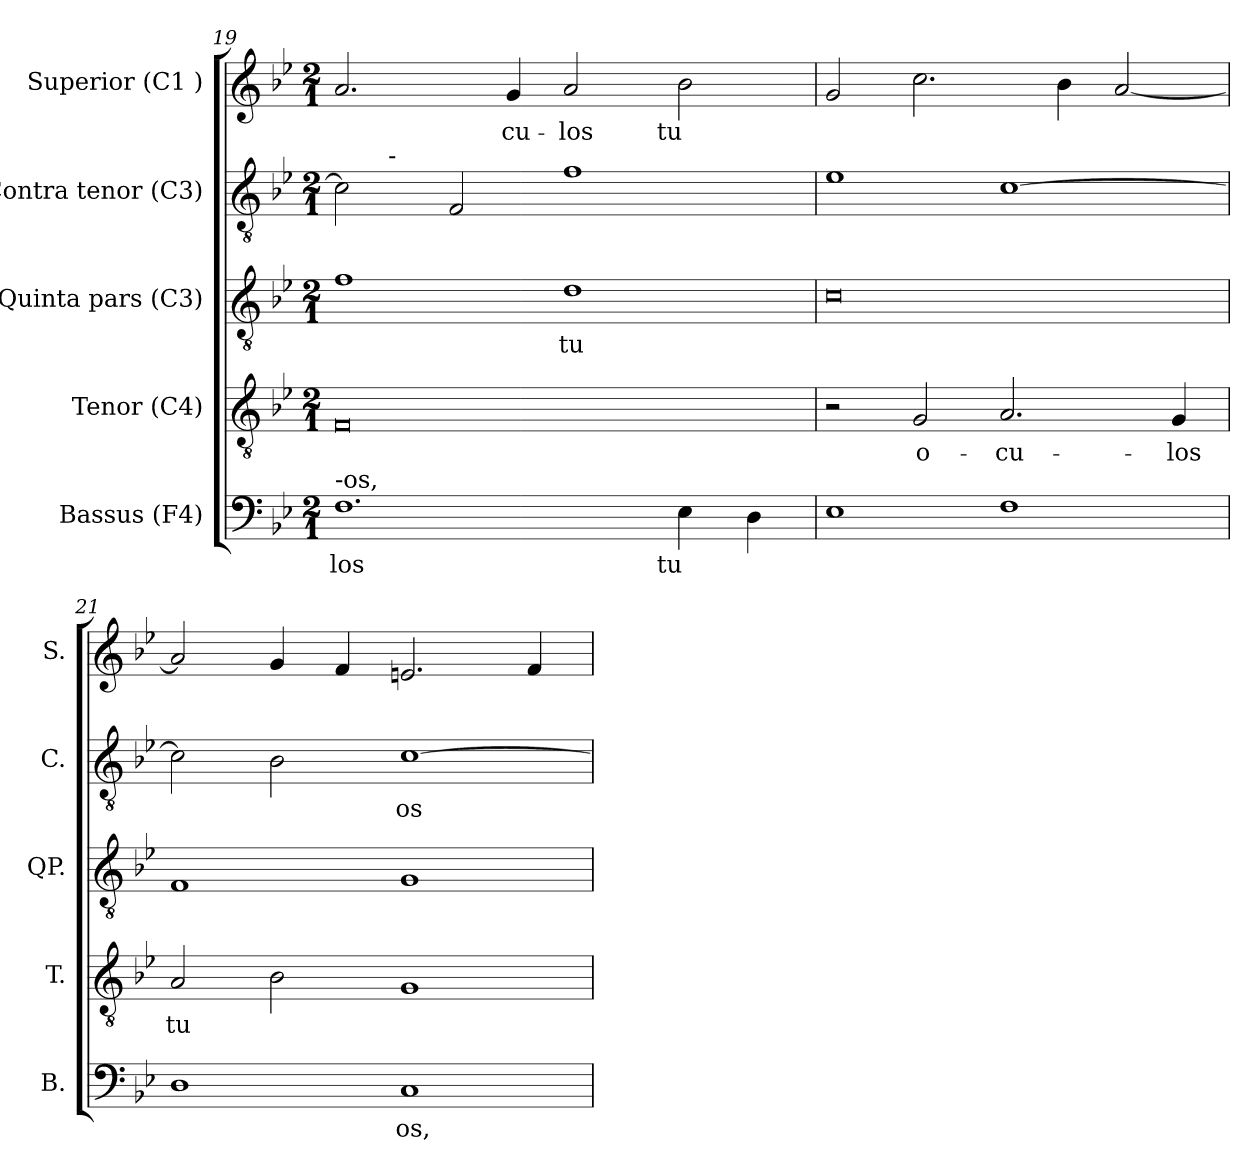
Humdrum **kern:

**kern	**text	**kern	**text	**kern	**text	**kern	**text	**kern	**text
*part5	*part5	*part4	*part4	*part3	*part3	*part2	*part2	*part1	*part1
*staff5	*staff5	*staff4	*staff4	*staff3	*staff3	*staff2	*staff2	*staff1	*staff1
*I"Bassus (F4)	*	*I"Tenor (C4)	*	*I"Quinta pars (C3)	*	*I"Contra tenor (C3)	*	*I"Superior (C1 )	*
*I'B.	*	*I'T.	*	*I'QP.	*	*I'C.	*	*I'S.	*
!!LO:LB:g=z
*clefF4	*	*clefGv2	*	*clefGv2	*	*clefGv2	*	*clefG2	*
*k[b-e-]	*	*k[b-e-]	*	*k[b-e-]	*	*k[b-e-]	*	*k[b-e-]	*
*B-:	*	*B-:	*	*B-:	*	*B-:	*	*B-:	*
*M2/1	*	*M2/1	*	*M2/1	*	*M2/1	*	*M2/1	*
=19	=19	=19	=19	=19	=19	=19	=19	=19	=19
!LO:TX:a:t=-os,	!	!	!	!	!	!	!	!	!
!	!LO:LY:b:rj	!	!LO:LY:b:rj	!	!LO:LY:b:rj	!	!LO:LY:b:rj	!	!LO:LY:b:rj
*	*	*	*	*	*	*^	*	*	*
1.F	-los	0F	--	1f	.	2c\]	8..ryy	--	2.a/	--
!	!	!	!	!	!	!	!LO:TX:a:t=-	!	!	!
.	.	.	.	.	.	.	1ryy	.	.	.
!	!	!	!	!	!	!	!	!LO:LY:b:rj	!	!
.	.	.	.	.	.	2F/	.	--	.	.
!	!	!	!	!	!	!	!	!	!	!LO:LY:b:rj
.	.	.	.	.	.	.	.	.	4g/	-cu-
!	!	!	!	!	!LO:LY:b:rj	!	!	!LO:LY:b:rj	!	!LO:LY:b:rj
.	.	.	.	1d	tu-	1f	.	--	2a/	-los
.	.	.	.	.	.	.	2ryy	.	.	.
!	!LO:LY:b:rj	!	!	!	!	!	!	!	!	!LO:LY:b:rj
4E-\	tu-	.	.	.	.	.	.	.	2b-\	tu-
.	.	.	.	.	.	.	4ryy	.	.	.
!	!LO:LY:b:rj	!	!	!	!	!	!	!	!	!
4D\	--	.	.	.	.	.	.	.	.	.
.	.	.	.	.	.	.	32ryy	.	.	.
=20	=20	=20	=20	=20	=20	=20	=20	=20	=20	=20
!	!LO:LY:b:rj	!	!	!	!LO:LY:b:rj	!	!	!LO:LY:b:rj	!	!LO:LY:b:rj
*	*	*	*	*	*	*v	*v	*	*	*
1E-	--	2r	.	0c	--	1e-	--	2g/	--
!	!	!	!LO:LY:b:rj	!	!	!	!	!	!LO:LY:b:rj
.	.	2G/	-o-	.	.	.	.	2.cc\	--
!	!LO:LY:b:rj	!	!LO:LY:b:rj	!	!	!	!LO:LY:b:rj	!	!
1F	--	2.A/	-cu-	.	.	[>1c	--	.	.
!	!	!	!	!	!	!	!	!	!LO:LY:b:rj
.	.	.	.	.	.	.	.	4b-\	--
!	!	!	!	!	!	!	!	!	!LO:LY:b:rj
.	.	.	.	.	.	.	.	[<2a/	--
!	!	!	!LO:LY:b:rj	!	!	!	!	!	!
.	.	4G/	-los	.	.	.	.	.	.
=21	=21	=21	=21	=21	=21	=21	=21	=21	=21
!	!LO:LY:b:rj	!	!LO:LY:b:rj	!	!LO:LY:b:rj	!	!LO:LY:b:rj	!	!LO:LY:b:rj
1D	--	2A/	tu-	1F	--	2c\]	--	2a/]	--
!	!	!	!LO:LY:b:rj	!	!	!	!LO:LY:b:rj	!	!LO:LY:b:rj
.	.	2B-\	--	.	.	2B-\	--	4g/	--
!	!	!	!	!	!	!	!	!	!LO:LY:b:rj
.	.	.	.	.	.	.	.	4f/	--
!	!LO:LY:b:rj	!	!LO:LY:b:rj	!	!LO:LY:b:rj	!	!LO:LY:b:rj	!	!LO:LY:b:rj
1C	-os,	1G	--	1G	--	[>1c	-os	2.e/	--
!	!	!	!	!	!	!	!	!	!LO:LY:b:rj
.	.	.	.	.	.	.	.	4f/	--
=	=	=	=	=	=	=	=	=	=
*-	*-	*-	*-	*-	*-	*-	*-	*-	*-
